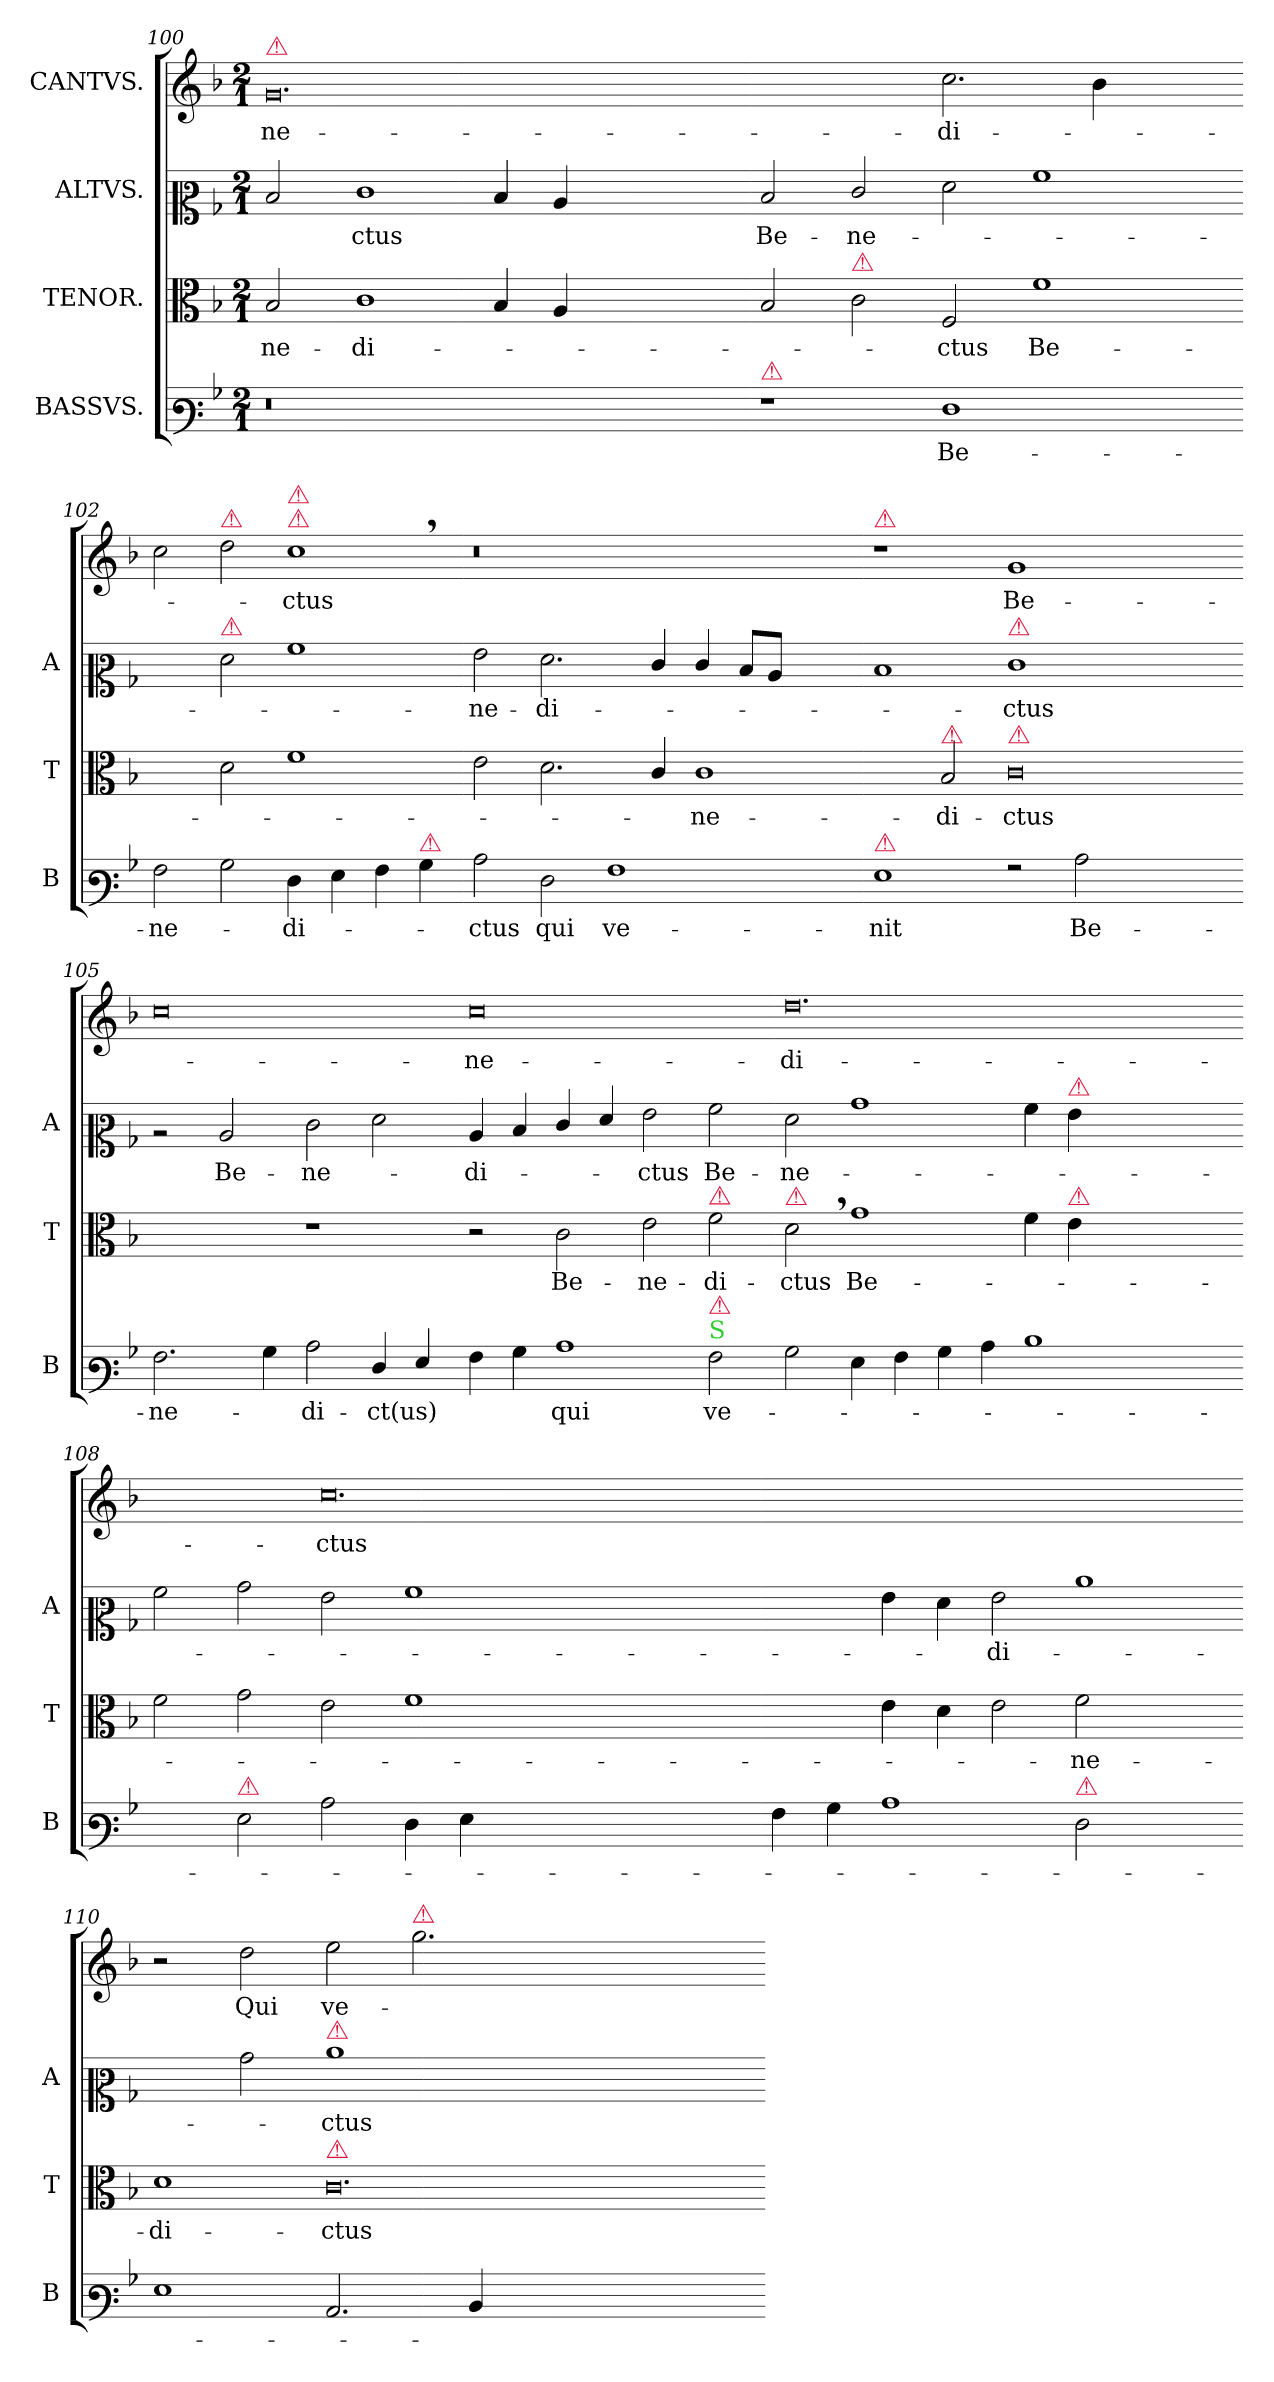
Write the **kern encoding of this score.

**kern	**text	**kern	**text	**kern	**text	**kern	**text
*part4	*part4	*part3	*part3	*part2	*part2	*part1	*part1
*staff4	*staff4	*staff3	*staff3	*staff2	*staff2	*staff1	*staff1
*I"BASSVS.	*	*I"TENOR.	*	*I"ALTVS.	*	*I"CANTVS.	*
*I'B	*	*I'T	*	*I'A	*	*	*
*clefF3	*	*clefC3	*	*clefC2	*	*clefG2	*
*k[b-]	*	*k[b-]	*	*k[b-]	*	*k[b-]	*
*M2/1	*	*M2/1	*	*M2/1	*	*M2/1	*
=100	=100	=100	=100	=100	=100	=100	=100
!	!	!	!	!	!	!LO:TX:a:color=crimson:t=⚠	!
0r	.	2B-/	-ne-	2d/	.	0.g	-ne-
.	.	1c	-di-	1e	-ctus	.	.
.	.	4B-/	.	4d/	.	.	.
.	.	4A/	.	4c/	.	.	.
1ryy	.	1ryy	.	1ryy	.	.	.
=101-	=101-	=101-	=101-	=101-	=101-	=101-	=101-
!LO:TX:a:color=crimson:t=⚠	!	!	!	!	!	!	!
1r	.	2B-/	.	2d/	Be-	1ryy	.
!	!	!LO:TX:a:color=crimson:t=⚠	!	!	!	!	!
.	.	2c\	.	2e/	-ne-	.	.
1F	Be-	2F/	-ctus	2f\	.	2.cc\	-di-
!	!	!	!LO:LY:i	!	!	!	!
.	.	1f\	Be-	1a	.	.	.
.	.	.	.	.	.	4b-\	.
2ryy	.	.	.	.	.	2ryy	.
=102-	=102-	=102-	=102-	=102-	=102-	=102-	=102-
2A\	-ne-	2ryy	.	2ryy	.	2cc\	.
!	!	!	!	!	!	!LO:TX:a:color=crimson:t=⚠	!
!	!	!	!	!LO:TX:a:color=crimson:t=⚠	!	!	!
2B-\	.	2d\	.	2f\	.	2dd\	.
!	!	!	!	!	!	!LO:TX:a:color=crimson:t=⚠	!
!	!	!	!	!	!	!LO:TX:a:color=crimson:t=⚠	!
4F\	-di-	1f	.	1a	.	1cc,<	-ctus
4G\	.	.	.	.	.	.	.
4A\	.	.	.	.	.	.	.
!LO:TX:a:color=crimson:t=⚠	!	!	!	!	!	!	!
4B-\	.	.	.	.	.	.	.
=103-	=103-	=103-	=103-	=103-	=103-	=103-	=103-
2c\	-ctus	2e\	.	2g\	-ne-	0r	.
2F\	qui	2.d\	.	2.f\	-di-	.	.
1A	ve-	.	.	.	.	.	.
.	.	4c/	.	4e/	.	.	.
!	!	!	!LO:LY:i	!	!	!	!
.	.	1c\	ne-	4e/	.	.	.
.	.	.	.	8d/L	.	.	.
.	.	.	.	8c/J	.	.	.
2ryy	.	.	.	2ryy	.	2ryy	.
=104-	=104-	=104-	=104-	=104-	=104-	=104-	=104-
!	!	!	!	!	!	!LO:TX:a:color=crimson:t=⚠	!
!LO:TX:a:color=crimson:t=⚠	!	!	!	!	!	!	!
1G	-nit	2ryy	.	1d	.	1r	.
!	!	!LO:TX:a:color=crimson:t=⚠	!	!	!	!	!
!	!	!	!LO:LY:i	!	!	!	!
.	.	2B-/	-di-	.	.	.	.
!	!	!	!	!LO:TX:a:color=crimson:t=⚠	!	!	!
!	!	!LO:TX:a:color=crimson:t=⚠	!	!	!	!	!
!	!	!	!LO:LY:i	!	!	!	!LO:LY:i
2rA	.	0c	-ctus	1e	-ctus	1g	Be-
2c\	Be-	.	.	.	.	.	.
1ryy	.	.	.	1ryy	.	1ryy	.
=105-	=105-	=105-	=105-	=105-	=105-	=105-	=105-
2.A\	-ne-	1ryy	.	2rc	.	0cc	.
.	.	.	.	2c/	Be-	.	.
4B-\	.	.	.	.	.	.	.
2c\	-di-	1r	.	2e\	-ne-	.	.
4F/	-ct(us)	.	.	2f\	.	.	.
4G/	.	.	.	.	.	.	.
=106-	=106-	=106-	=106-	=106-	=106-	=106-	=106-
!	!	!	!	!	!	!	!LO:LY:i
4A\	.	2r	.	4c/	-di-	0cc	-ne-
4B-\	.	.	.	4d/	.	.	.
1c	qui	2c\	Be-	4e/	.	.	.
.	.	.	.	4f/	.	.	.
.	.	2e\	-ne-	2g\	-ctus	.	.
!	!	!LO:TX:a:color=crimson:t=⚠	!	!	!	!	!
!LO:TX:a:color=limegreen:t=S	!	!	!	!	!	!	!
!LO:TX:a:color=crimson:t=⚠	!	!	!	!	!	!	!
2A\	ve-	2f\	-di-	2a\	Be-	.	.
=107-	=107-	=107-	=107-	=107-	=107-	=107-	=107-
!	!	!LO:TX:a:color=crimson:t=⚠	!	!	!	!	!
!	!	!	!	!	!	!	!LO:LY:i
2B-\	.	2d,<\	-ctus	2f\	-ne-	0.dd	-di-
!	!	!	!LO:LY:i	!	!	!	!
4G\	.	1g	Be-	1b-	.	.	.
4A\	.	.	.	.	.	.	.
4B-\	.	.	.	.	.	.	.
4c\	.	.	.	.	.	.	.
1d	.	4f\	.	4a\	.	.	.
!	!	!	!	!LO:TX:a:color=crimson:t=⚠	!	!	!
!	!	!LO:TX:a:color=crimson:t=⚠	!	!	!	!	!
.	.	4e\	.	4g\	.	.	.
.	.	1ryy	.	1ryy	.	.	.
2ryy	.	.	.	.	.	.	.
=108-	=108-	=108-	=108-	=108-	=108-	=108-	=108-
2ryy	.	2f\	.	2a\	.	1ryy	.
!LO:TX:a:color=crimson:t=⚠	!	!	!	!	!	!	!
2G\	.	2g\	.	2b-\	.	.	.
!	!	!	!	!	!	!	!LO:LY:i
2c\	.	2e\	.	2g\	.	0.cc	-ctus
4F\	.	1f\	.	1a	.	.	.
4G\	.	.	.	.	.	.	.
0ryy	.	.	.	.	.	.	.
.	.	1.ryy	.	1.ryy	.	.	.
=109-	=109-	=109-	=109-	=109-	=109-	=109-	=109-
4A\	.	2ryy	.	2ryy	.	0ryy	.
4B-\	.	.	.	.	.	.	.
1c	.	4e\	.	4g\	.	.	.
.	.	4d\	.	4f\	.	.	.
.	.	2e\	.	2g\	-di-	.	.
!LO:TX:a:color=crimson:t=⚠	!	!	!	!	!	!	!
!	!	!	!LO:LY:i	!	!	!	!
2F\	.	2f\	-ne-	1cc	.	.	.
2ryy	.	2ryy	.	.	.	2ryy	.
=110-	=110-	=110-	=110-	=110-	=110-	=110-	=110-
!	!	!	!LO:LY:i	!	!	!	!
1G	.	1d	-di-	2ryy	.	2r	.
.	.	.	.	2b-\	.	2dd\	Qui
!	!	!	!	!LO:TX:a:color=crimson:t=⚠	!	!	!
!	!	!LO:TX:a:color=crimson:t=⚠	!	!	!	!	!
!	!	!	!LO:LY:i	!	!	!	!
2.C/	.	0.c	-ctus	1cc	-ctus	2ee\	ve-
!	!	!	!	!	!	!LO:TX:a:color=crimson:t=⚠	!
.	.	.	.	.	.	2.gg\	.
4D/	.	.	.	.	.	.	.
0ryy	.	.	.	0ryy	.	.	.
.	.	.	.	.	.	1..ryy	.
=-	=-	=-	=-	=-	=-	=-	=-
*-	*-	*-	*-	*-	*-	*-	*-
